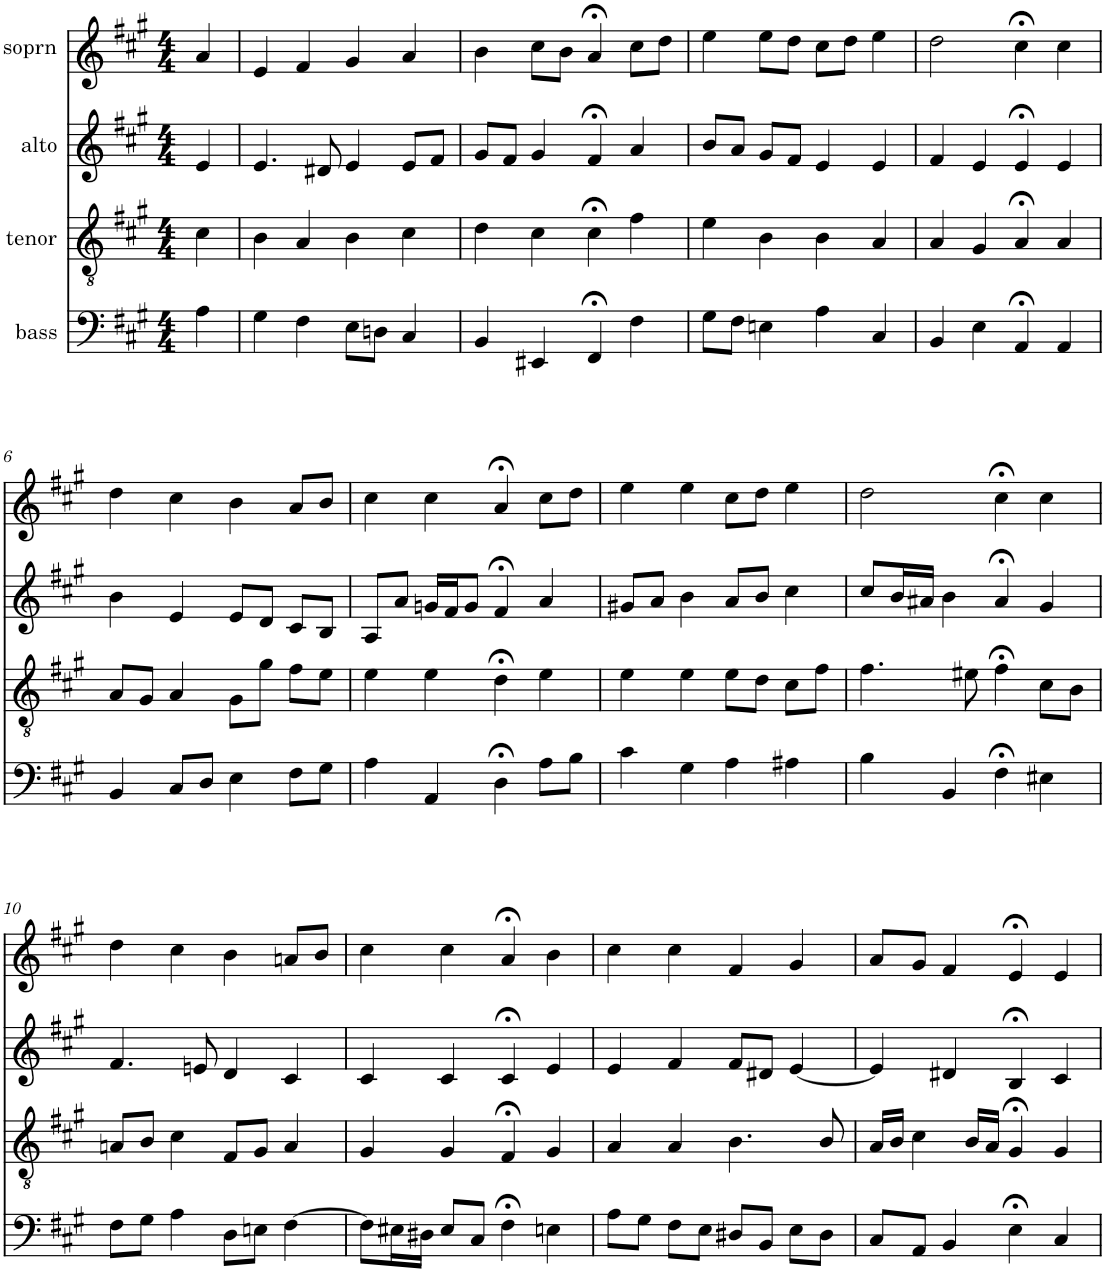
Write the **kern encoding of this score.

**kern	**kern	**kern	**kern
*part4	*part3	*part2	*part1
*staff4	*staff3	*staff2	*staff1
*I"bass	*I"tenor	*I"alto	*I"soprn
*clefF4	*clefGv2	*clefG2	*clefG2
*k[f#c#g#]	*k[f#c#g#]	*k[f#c#g#]	*k[f#c#g#]
*A:	*A:	*A:	*A:
*M4/4	*M4/4	*M4/4	*M4/4
=1	=1	=1	=1
4A\	4c#\	4e/	4a/
=2	=2	=2	=2
4G#\	4B\	4.e/	4e/
4F#\	4A/	.	4f#/
.	.	8d#X/	.
8E\L	4B\	4e/	4g#/
8Dn\J	.	.	.
4C#/	4c#\	8e/L	4a/
.	.	8f#/J	.
=3	=3	=3	=3
4BB/	4d\	8g#/L	4b\
.	.	8f#/J	.
4EE#X/	4c#\	4g#/	8cc#\L
.	.	.	8b\J
4FF#;</	4c#;<\	4f#;</	4a;</
4F#\	4f#\	4a/	8cc#\L
.	.	.	8dd\J
=4	=4	=4	=4
8G#\L	4e\	8b/L	4ee\
8F#\J	.	8a/J	.
4En\	4B\	8g#/L	8ee\L
.	.	8f#/J	8dd\J
4A\	4B\	4e/	8cc#\L
.	.	.	8dd\J
4C#/	4A/	4e/	4ee\
=5	=5	=5	=5
4BB/	4A/	4f#/	2dd\
4E\	4G#/	4e/	.
4AA;</	4A;</	4e;</	4cc#;<\
4AA/	4A/	4e/	4cc#\
!!LO:LB:g=z
=6	=6	=6	=6
4BB/	8A/L	4b\	4dd\
.	8G#/J	.	.
8C#/L	4A/	4e/	4cc#\
8D/J	.	.	.
4E\	8G#\L	8e/L	4b\
.	8g#\J	8d/J	.
8F#\L	8f#\L	8c#/L	8a/L
8G#\J	8e\J	8B/J	8b/J
=7	=7	=7	=7
4A\	4e\	8A/L	4cc#\
.	.	8a/J	.
4AA/	4e\	16gn/LL	4cc#\
.	.	16f#/J	.
.	.	8g/J	.
4D;<\	4d;<\	4f#;</	4a;</
8A\L	4e\	4a/	8cc#\L
8B\J	.	.	8dd\J
=8	=8	=8	=8
4c#\	4e\	8g#X/L	4ee\
.	.	8a/J	.
4G#\	4e\	4b\	4ee\
4A\	8e\L	8a/L	8cc#\L
.	8d\J	8b/J	8dd\J
4A#X\	8c#\L	4cc#\	4ee\
.	8f#\J	.	.
=9	=9	=9	=9
4B\	4.f#\	8cc#/L	2dd\
.	.	16b/L	.
.	.	16a#X/JJ	.
4BB/	.	4b\	.
.	8e#X\	.	.
4F#;<\	4f#;<\	4a#;</	4cc#;<\
4E#X\	8c#\L	4g#/	4cc#\
.	8B\J	.	.
!!LO:LB:g=z
=10	=10	=10	=10
8F#\L	8An/L	4.f#/	4dd\
8G#\J	8B/J	.	.
4A\	4c#\	.	4cc#\
.	.	8en/	.
8D\L	8F#/L	4d/	4b\
8En\J	8G#/J	.	.
[4F#\	4A/	4c#/	8an/L
.	.	.	8b/J
=11	=11	=11	=11
8F#\L]	4G#/	4c#/	4cc#\
16E#X\L	.	.	.
16D#X\JJ	.	.	.
8E#/L	4G#/	4c#/	4cc#\
8C#/J	.	.	.
4F#;<\	4F#;</	4c#;</	4a;</
4En\	4G#/	4e/	4b\
=12	=12	=12	=12
8A\L	4A/	4e/	4cc#\
8G#\J	.	.	.
8F#\L	4A/	4f#/	4cc#\
8E\J	.	.	.
8D#X/L	4.B\	8f#/L	4f#/
8BB/J	.	8d#X/J	.
8E\L	.	[4e/	4g#/
8D#\J	8B/	.	.
=13	=13	=13	=13
8C#/L	16A/LL	4e/]	8a/L
.	16B/JJ	.	.
8AA/J	4c#\	.	8g#/J
4BB/	.	4d#X/	4f#/
.	16B/LL	.	.
.	16A/JJ	.	.
4E;<\	4G#;</	4B;</	4e;</
4C#/	4G#/	4c#/	4e/
=	=	=	=
*-	*-	*-	*-
